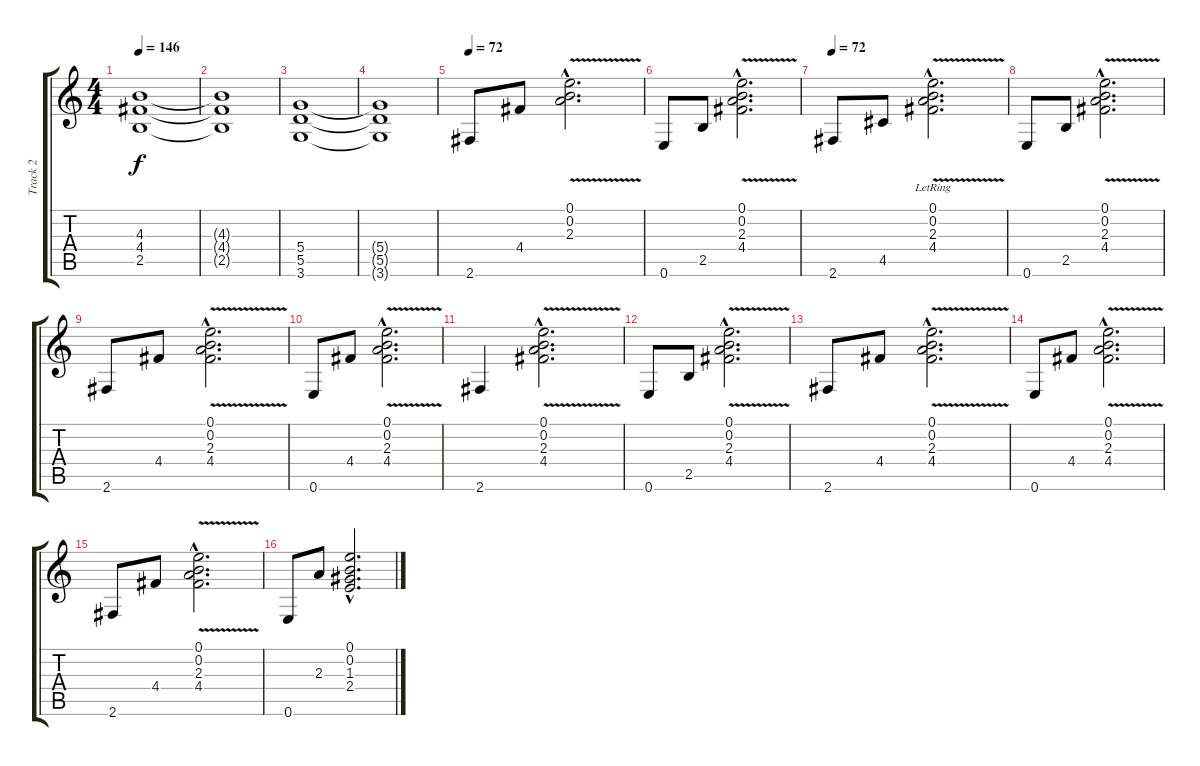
\track ("Track 2" "Track 2") {instrument distortionguitar}
\staff {score tabs}
\tuning (E4 B3 G3 D3 A2 E2) {hide}
\ts (4 4)
\tempo 146
\clef g2
\ks c
(4.3 4.4 2.5).1{dy f} |
(4.3{t} 4.4{t} 2.5{t}).1 |
(5.4 5.5 3.6).1 |
(5.4{t} 5.5{t} 3.6{t}).1 |
\tempo 72
2.6.8{instrument electricguitarclean} 4.4.8 (0.1{v hac} 0.2{v hac} 2.3{v hac}).2{d} |
0.6.8 2.5.8 (0.1{v hac} 0.2{v hac} 2.3{v hac} 4.4{v hac}).2{d} |
\tempo 72
2.6.8{instrument electricguitarclean} 4.5.8 (0.1{v hac lr} 0.2{v hac lr} 2.3{v hac lr} 4.4{v hac lr}).2{d} |
0.6.8 2.5.8 (0.1{v hac} 0.2{v hac} 2.3{v hac} 4.4{v hac}).2{d} |
2.6.8 4.4.8 (0.1{v hac} 0.2{v hac} 2.3{v hac} 4.4{v hac}).2{d} |
0.6.8 4.4.8 (0.1{v hac} 0.2{v hac} 2.3{v hac} 4.4{v hac}).2{d} |
2.6.4 (0.1{v hac} 0.2{v hac} 2.3{v hac} 4.4{v hac}).2{d} |
0.6.8 2.5.8 (0.1{v hac} 0.2{v hac} 2.3{v hac} 4.4{v hac}).2{d} |
2.6.8 4.4.8 (0.1{v hac} 0.2{v hac} 2.3{v hac} 4.4{v hac}).2{d} |
0.6.8 4.4.8 (0.1{v hac} 0.2{v hac} 2.3{v hac} 4.4{v hac}).2{d} |
2.6.8 4.4.8 (0.1{v hac} 0.2{v hac} 2.3{v hac} 4.4{v hac}).2{d} |
0.6.8 2.3.8 (0.1{hac} 0.2{hac} 1.3{hac} 2.4{hac}).2{d}
